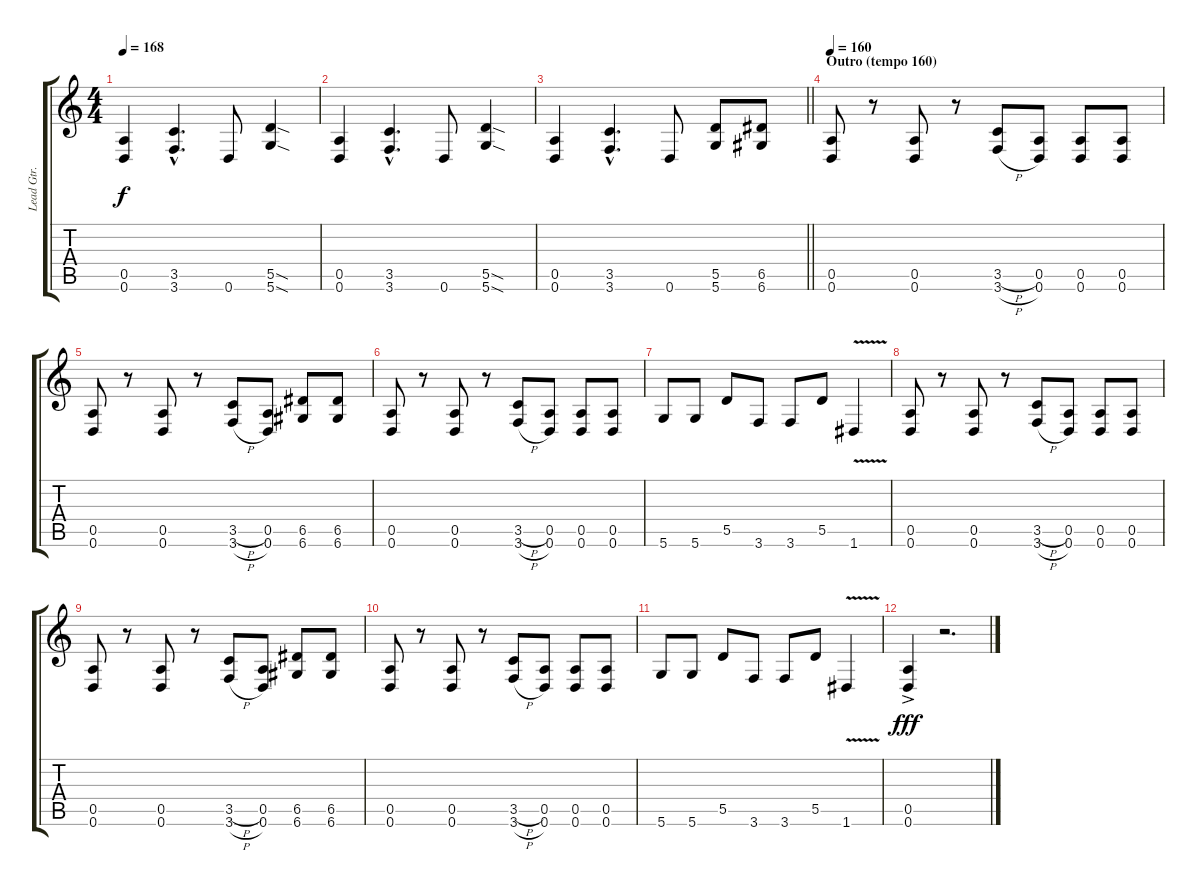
\track ("Lead Gtr. (T. Kielinen)" "Lead Gtr. ") {instrument distortionguitar}
\staff {score tabs}
\tuning (E4 B3 G3 D3 A2 D2) {hide}
\ts (4 4)
\tempo 168
\clef g2
\ks c
(0.5 0.6).4{dy f} (3.5{hac} 3.6{hac}).4{d} 0.6.8 (5.5{sod} 5.6{sod}).4 |
(0.5 0.6).4 (3.5{hac} 3.6{hac}).4{d} 0.6.8 (5.5{sod} 5.6{sod}).4 |
\barLineRight lightlight
(0.5 0.6).4 (3.5{hac} 3.6{hac}).4{d} 0.6.8 (5.5 5.6).8 (6.5 6.6).8 |
\section ("" "Outro (tempo 160)")
\tempo 160
(0.5 0.6).8 r.8 (0.5 0.6).8 r.8 (3.5{h} 3.6{h}).8 (0.5 0.6).8 (0.5 0.6).8 (0.5 0.6).8 |
(0.5 0.6).8 r.8 (0.5 0.6).8 r.8 (3.5{h} 3.6{h}).8 (0.5 0.6).8 (6.5 6.6).8 (6.5 6.6).8 |
(0.5 0.6).8 r.8 (0.5 0.6).8 r.8 (3.5{h} 3.6{h}).8 (0.5 0.6).8 (0.5 0.6).8 (0.5 0.6).8 |
5.6.8 5.6.8 5.5.8 3.6.8 3.6.8 5.5.8 1.6{v}.4 |
(0.5 0.6).8 r.8 (0.5 0.6).8 r.8 (3.5{h} 3.6{h}).8 (0.5 0.6).8 (0.5 0.6).8 (0.5 0.6).8 |
(0.5 0.6).8 r.8 (0.5 0.6).8 r.8 (3.5{h} 3.6{h}).8 (0.5 0.6).8 (6.5 6.6).8 (6.5 6.6).8 |
(0.5 0.6).8 r.8 (0.5 0.6).8 r.8 (3.5{h} 3.6{h}).8 (0.5 0.6).8 (0.5 0.6).8 (0.5 0.6).8 |
5.6.8 5.6.8 5.5.8 3.6.8 3.6.8 5.5.8 1.6{v}.4 |
(0.5{ac} 0.6{ac}).4{dy fff} r.2{d}
